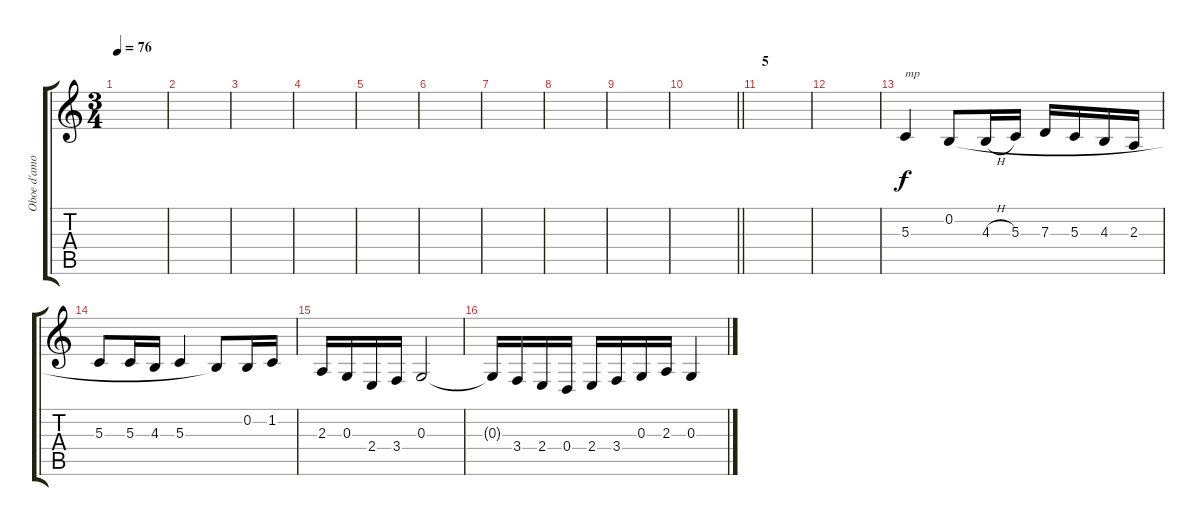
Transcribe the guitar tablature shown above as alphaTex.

\track ("Oboe d'amore" "Oboe d'amo") {instrument oboe}
\staff {score tabs}
\tuning (E4 B3 G3 D3 A2 E2) {hide}
\ts (3 4)
\tempo 76
\clef g2
\ks c
|
|
|
|
|
|
|
|
|
\barLineRight lightlight
|
\section ("" "5")
|
|
5.3.4{txt "mp"} 0.2.8 4.3{h}.16 5.3.16 7.3.16 5.3.16 4.3.16 2.3.16 |
5.3.8 5.3.16 4.3.16 5.3.4 0.2{t}.8 0.2.16 1.2.16 |
2.3.16 0.3.16 2.4.16 3.4.16 0.3.2 |
0.3{t}.16 3.4.16 2.4.16 0.4.16 2.4.16 3.4.16 0.3.16 2.3.16 0.3.4
